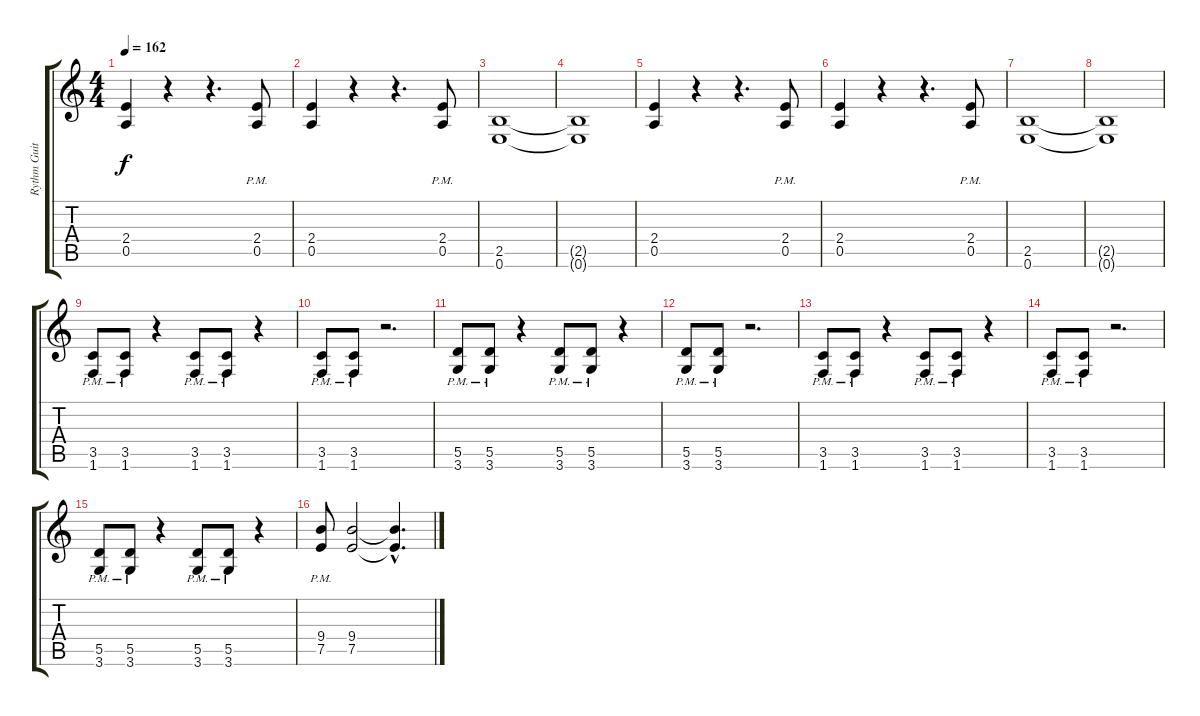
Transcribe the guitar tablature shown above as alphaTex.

\track ("Rythm Guitar" "Rythm Guit") {instrument distortionguitar}
\staff {score tabs}
\tuning (E4 B3 G3 D3 A2 E2) {hide}
\ts (4 4)
\tempo 162
\clef g2
\ks c
(2.4 0.5).4{dy f} r.4 r.4{d} (2.4{pm} 0.5{pm}).8 |
(2.4 0.5).4 r.4 r.4{d} (2.4{pm} 0.5{pm}).8 |
(2.5 0.6).1 |
(2.5{t} 0.6{t}).1 |
(2.4 0.5).4 r.4 r.4{d} (2.4{pm} 0.5{pm}).8 |
(2.4 0.5).4 r.4 r.4{d} (2.4{pm} 0.5{pm}).8 |
(2.5 0.6).1 |
(2.5{t} 0.6{t}).1 |
(3.5{pm} 1.6{pm}).8 (3.5{pm} 1.6{pm}).8 r.4 (3.5{pm} 1.6{pm}).8 (3.5{pm} 1.6{pm}).8 r.4 |
(3.5{pm} 1.6{pm}).8 (3.5{pm} 1.6{pm}).8 r.2{d} |
(5.5{pm} 3.6{pm}).8 (5.5{pm} 3.6{pm}).8 r.4 (5.5{pm} 3.6{pm}).8 (5.5{pm} 3.6{pm}).8 r.4 |
(5.5{pm} 3.6{pm}).8 (5.5{pm} 3.6{pm}).8 r.2{d} |
(3.5{pm} 1.6{pm}).8 (3.5{pm} 1.6{pm}).8 r.4 (3.5{pm} 1.6{pm}).8 (3.5{pm} 1.6{pm}).8 r.4 |
(3.5{pm} 1.6{pm}).8 (3.5{pm} 1.6{pm}).8 r.2{d} |
(5.5{pm} 3.6{pm}).8 (5.5{pm} 3.6{pm}).8 r.4 (5.5{pm} 3.6{pm}).8 (5.5{pm} 3.6{pm}).8 r.4 |
(9.4{pm} 7.5{pm}).8 (9.4 7.5).2 (9.4{hac t} 7.5{hac t}).4{d}
